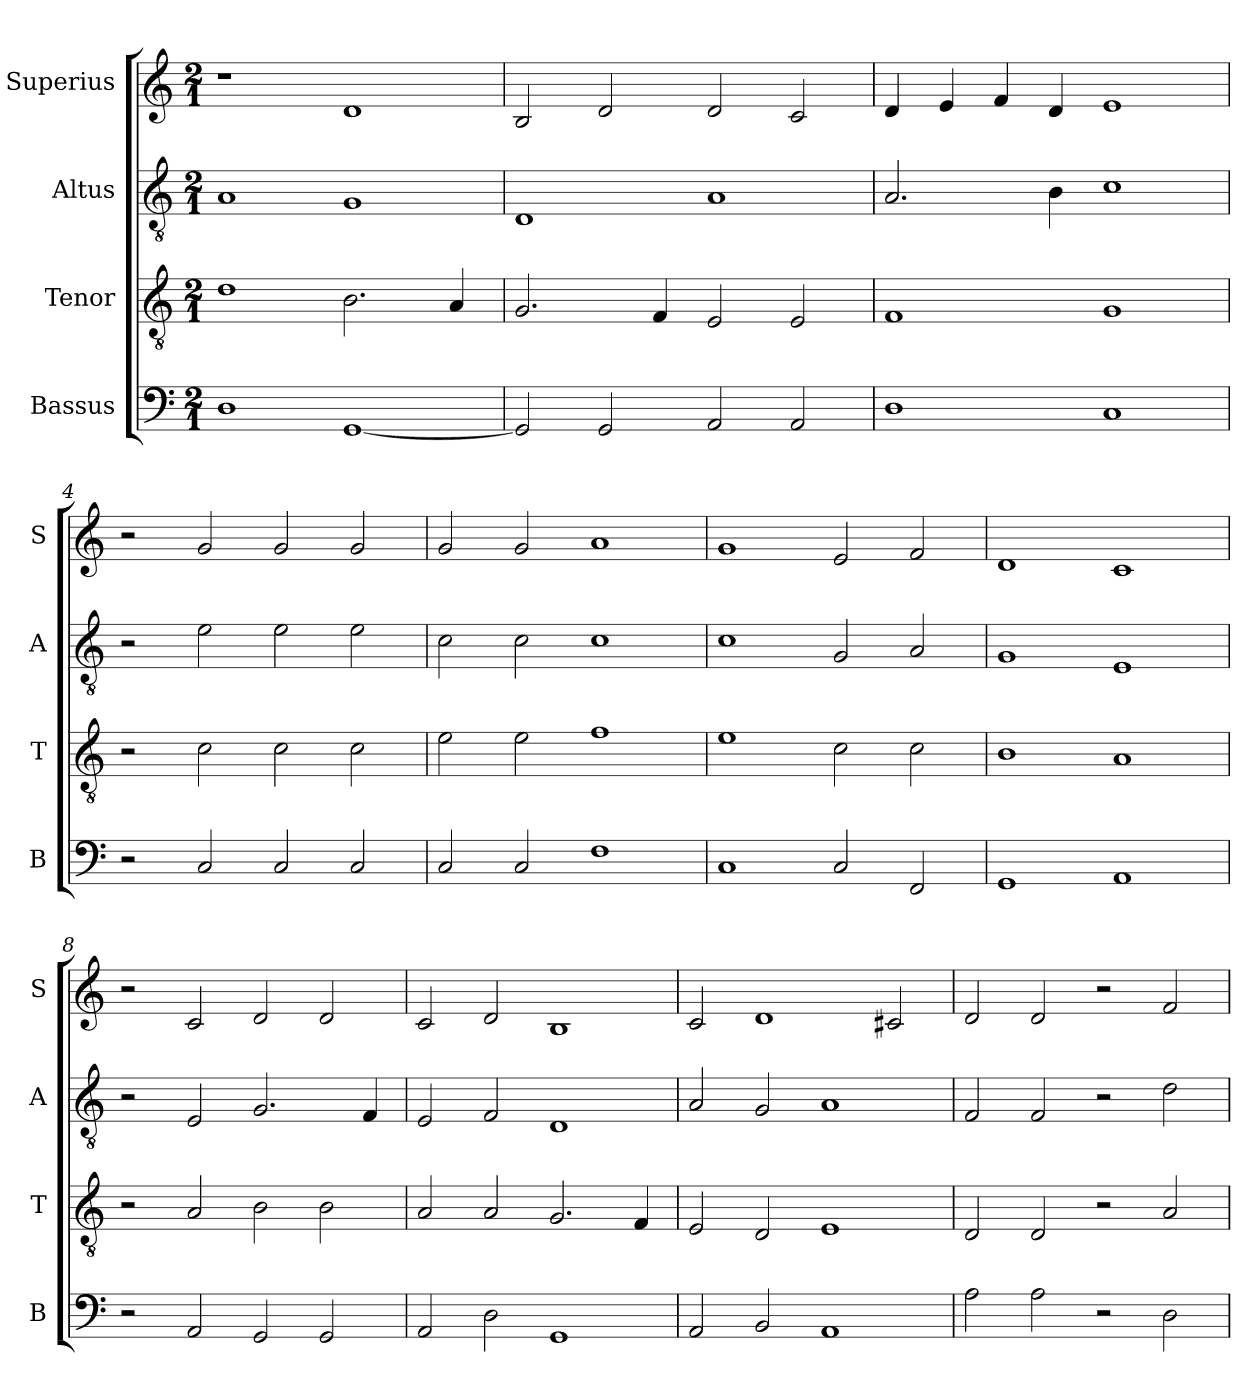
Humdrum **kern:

**kern	**kern	**kern	**kern
*part4	*part3	*part2	*part1
*staff4	*staff3	*staff2	*staff1
*I"Bassus	*I"Tenor	*I"Altus	*I"Superius
*I'B	*I'T	*I'A	*I'S
*clefF4	*clefGv2	*clefGv2	*clefG2
*k[]	*k[]	*k[]	*k[]
*C:	*C:	*C:	*C:
*M2/1	*M2/1	*M2/1	*M2/1
=1	=1	=1	=1
1D	1d	1A	1r
[1GG	2.B	1G	1d
.	4A	.	.
=2	=2	=2	=2
2GG]	2.G	1D	2B
2GG	.	.	2d
.	4F	.	.
2AA	2E	1A	2d
2AA	2E	.	2c
=3	=3	=3	=3
1D	1F	2.A	4d
.	.	.	4e
.	.	.	4f
.	.	4B	4d
1C	1G	1c	1e
=4	=4	=4	=4
2r	2r	2r	2r
2C	2c	2e	2g
2C	2c	2e	2g
2C	2c	2e	2g
=5	=5	=5	=5
2C	2e	2c	2g
2C	2e	2c	2g
1F	1f	1c	1a
=6	=6	=6	=6
1C	1e	1c	1g
2C	2c	2G	2e
2FF	2c	2A	2f
=7	=7	=7	=7
1GG	1B	1G	1d
1AA	1A	1E	1c
=8	=8	=8	=8
2r	2r	2r	2r
2AA	2A	2E	2c
2GG	2B	2.G	2d
2GG	2B	.	2d
.	.	4F	.
=9	=9	=9	=9
2AA	2A	2E	2c
2D	2A	2F	2d
1GG	2.G	1D	1B
.	4F	.	.
=10	=10	=10	=10
2AA	2E	2A	2c
2BB	2D	2G	1d
1AA	1E	1A	.
.	.	.	2c#X
=11	=11	=11	=11
2A	2D	2F	2d
2A	2D	2F	2d
2r	2r	2r	2r
2D	2A	2d	2f
=	=	=	=
*-	*-	*-	*-
